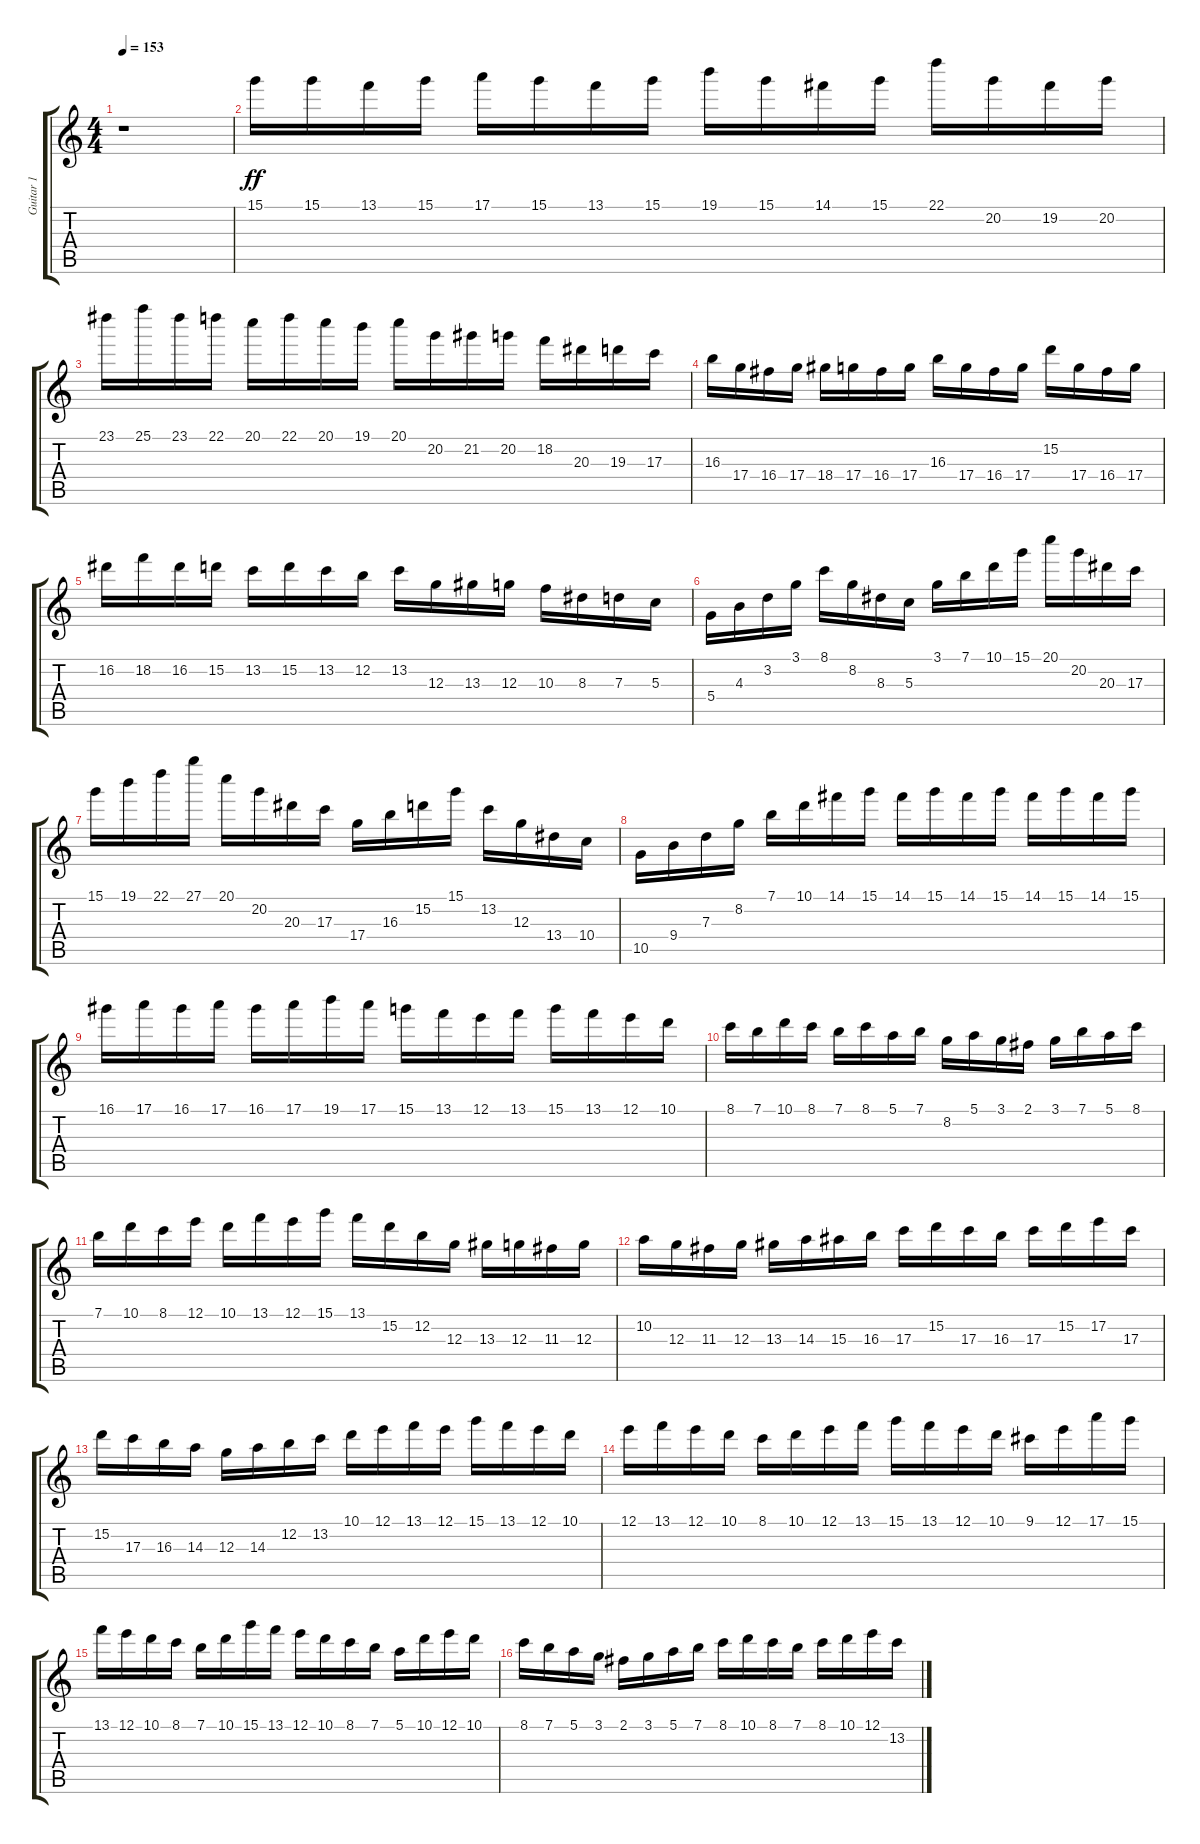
\track ("Guitar 1" "Guitar 1") {instrument distortionguitar}
\staff {score tabs}
\tuning (E4 B3 G3 D3 A2 E2) {hide}
\ts (4 4)
\tempo 153
\clef g2
\ks c
r.1{dy ff} |
15.1.16 15.1.16 13.1.16 15.1.16 17.1.16 15.1.16 13.1.16 15.1.16 19.1.16 15.1.16 14.1.16 15.1.16 22.1.16 20.2.16 19.2.16 20.2.16 |
23.1.16 25.1.16 23.1.16 22.1.16 20.1.16 22.1.16 20.1.16 19.1.16 20.1.16 20.2.16 21.2.16 20.2.16 18.2.16 20.3.16 19.3.16 17.3.16 |
16.3.16 17.4.16 16.4.16 17.4.16 18.4.16 17.4.16 16.4.16 17.4.16 16.3.16 17.4.16 16.4.16 17.4.16 15.2.16 17.4.16 16.4.16 17.4.16 |
16.2.16 18.2.16 16.2.16 15.2.16 13.2.16 15.2.16 13.2.16 12.2.16 13.2.16 12.3.16 13.3.16 12.3.16 10.3.16 8.3.16 7.3.16 5.3.16 |
5.4.16 4.3.16 3.2.16 3.1.16 8.1.16 8.2.16 8.3.16 5.3.16 3.1.16 7.1.16 10.1.16 15.1.16 20.1.16 20.2.16 20.3.16 17.3.16 |
15.1.16 19.1.16 22.1.16 27.1.16 20.1.16 20.2.16 20.3.16 17.3.16 17.4.16 16.3.16 15.2.16 15.1.16 13.2.16 12.3.16 13.4.16 10.4.16 |
10.5.16 9.4.16 7.3.16 8.2.16 7.1.16 10.1.16 14.1.16 15.1.16 14.1.16 15.1.16 14.1.16 15.1.16 14.1.16 15.1.16 14.1.16 15.1.16 |
16.1.16 17.1.16 16.1.16 17.1.16 16.1.16 17.1.16 19.1.16 17.1.16 15.1.16 13.1.16 12.1.16 13.1.16 15.1.16 13.1.16 12.1.16 10.1.16 |
8.1.16 7.1.16 10.1.16 8.1.16 7.1.16 8.1.16 5.1.16 7.1.16 8.2.16 5.1.16 3.1.16 2.1.16 3.1.16 7.1.16 5.1.16 8.1.16 |
7.1.16 10.1.16 8.1.16 12.1.16 10.1.16 13.1.16 12.1.16 15.1.16 13.1.16 15.2.16 12.2.16 12.3.16 13.3.16 12.3.16 11.3.16 12.3.16 |
10.2.16 12.3.16 11.3.16 12.3.16 13.3.16 14.3.16 15.3.16 16.3.16 17.3.16 15.2.16 17.3.16 16.3.16 17.3.16 15.2.16 17.2.16 17.3.16 |
15.2.16 17.3.16 16.3.16 14.3.16 12.3.16 14.3.16 12.2.16 13.2.16 10.1.16 12.1.16 13.1.16 12.1.16 15.1.16 13.1.16 12.1.16 10.1.16 |
12.1.16 13.1.16 12.1.16 10.1.16 8.1.16 10.1.16 12.1.16 13.1.16 15.1.16 13.1.16 12.1.16 10.1.16 9.1.16 12.1.16 17.1.16 15.1.16 |
13.1.16 12.1.16 10.1.16 8.1.16 7.1.16 10.1.16 15.1.16 13.1.16 12.1.16 10.1.16 8.1.16 7.1.16 5.1.16 10.1.16 12.1.16 10.1.16 |
8.1.16 7.1.16 5.1.16 3.1.16 2.1.16 3.1.16 5.1.16 7.1.16 8.1.16 10.1.16 8.1.16 7.1.16 8.1.16 10.1.16 12.1.16 13.2.16
